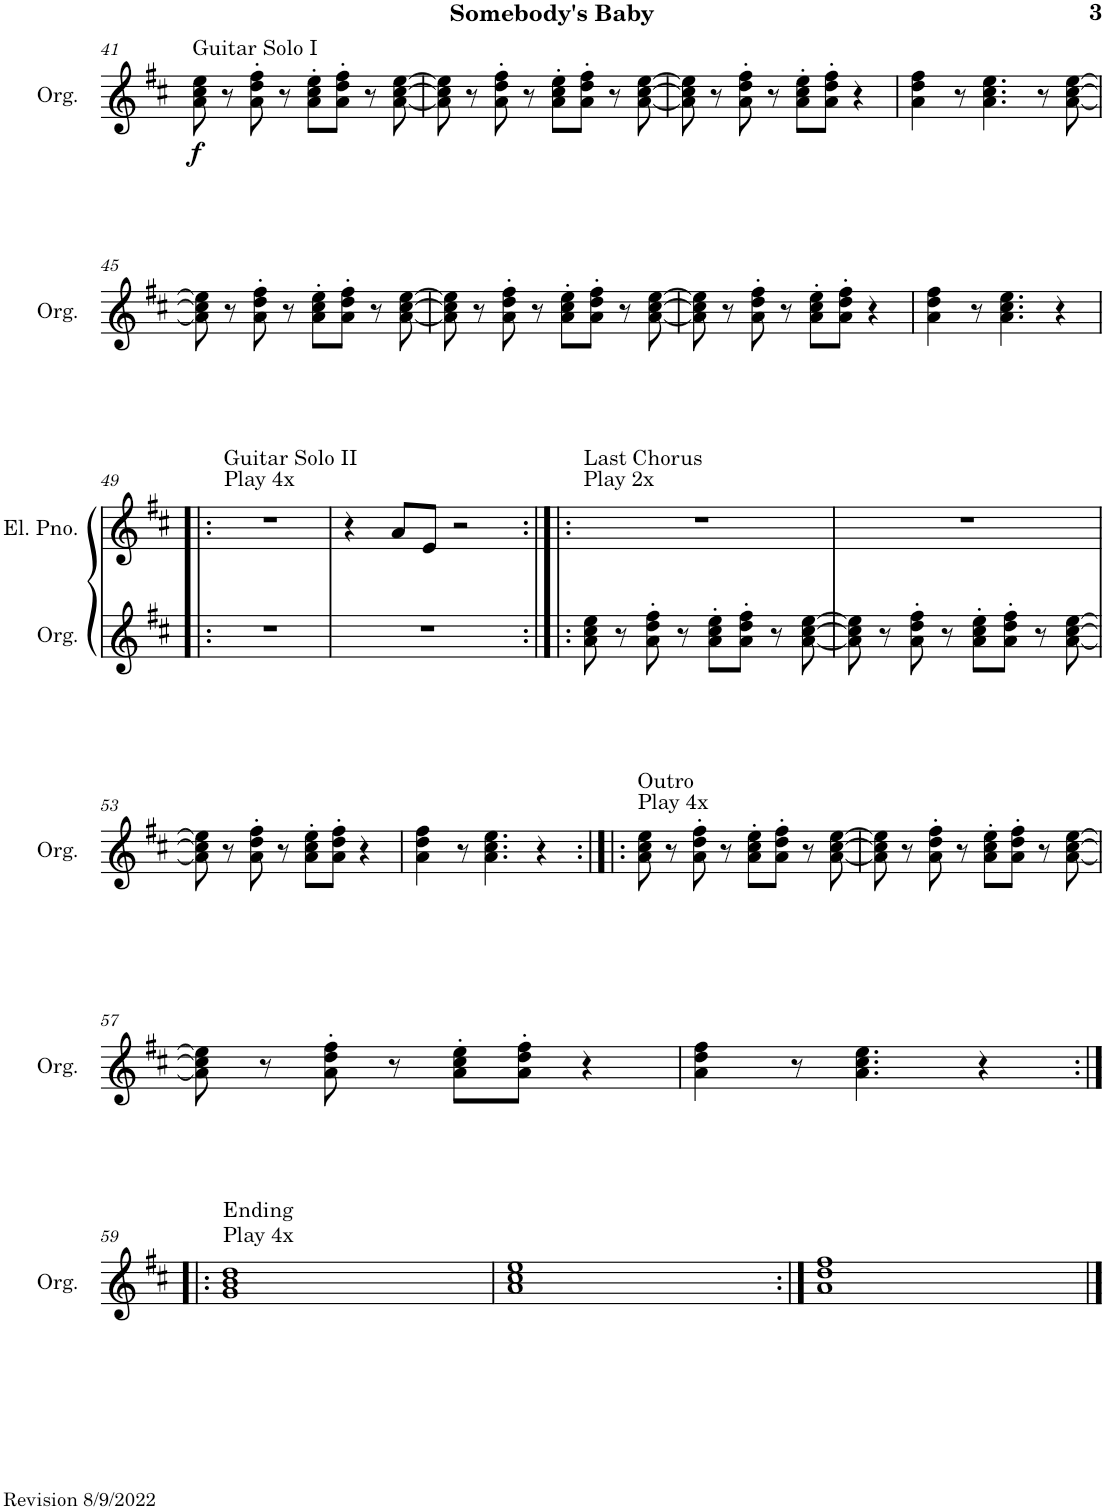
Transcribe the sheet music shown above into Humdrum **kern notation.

**kern	**dynam	**kern
*part2	*part2	*part1
*staff2	*staff2	*staff1
*I"Organ	*	*I"El. Piano
*I'Org.	*	*I'El. Pno.
!!LO:PB:g=z
*clefG2	*	*clefG2
*k[f#c#]	*	*k[f#c#]
*M4/4	*	*M4/4
=41	=41	=41
!	!	!LO:TX:a:t=Guitar Solo I
!	!LO:DY:b	!
8a\ 8cc#\ 8ee\	f	1r
8r	.	.
8a\' 8dd\' 8ff#\'	.	.
8r	.	.
8a\' 8cc#\' 8ee\'L	.	.
8a\' 8dd\' 8ff#\'J	.	.
8r	.	.
[8a\ [8cc#\ [8ee\	.	.
=42	=42	=42
8a\] 8cc#\] 8ee\]	.	1r
8r	.	.
8a\' 8dd\' 8ff#\'	.	.
8r	.	.
8a\' 8cc#\' 8ee\'L	.	.
8a\' 8dd\' 8ff#\'J	.	.
8r	.	.
[8a\ [8cc#\ [8ee\	.	.
=43	=43	=43
8a\] 8cc#\] 8ee\]	.	1r
8r	.	.
8a\' 8dd\' 8ff#\'	.	.
8r	.	.
8a\' 8cc#\' 8ee\'L	.	.
8a\' 8dd\' 8ff#\'J	.	.
4r	.	.
=44	=44	=44
4a\ 4dd\ 4ff#\	.	1r
8r	.	.
4.a\ 4.cc#\ 4.ee\	.	.
8r	.	.
[8a\ [8cc#\ [8ee\	.	.
!!LO:LB:g=z
=45	=45	=45
8a\] 8cc#\] 8ee\]	.	1r
8r	.	.
8a\' 8dd\' 8ff#\'	.	.
8r	.	.
8a\' 8cc#\' 8ee\'L	.	.
8a\' 8dd\' 8ff#\'J	.	.
8r	.	.
[8a\ [8cc#\ [8ee\	.	.
=46	=46	=46
8a\] 8cc#\] 8ee\]	.	1r
8r	.	.
8a\' 8dd\' 8ff#\'	.	.
8r	.	.
8a\' 8cc#\' 8ee\'L	.	.
8a\' 8dd\' 8ff#\'J	.	.
8r	.	.
[8a\ [8cc#\ [8ee\	.	.
=47	=47	=47
8a\] 8cc#\] 8ee\]	.	1r
8r	.	.
8a\' 8dd\' 8ff#\'	.	.
8r	.	.
8a\' 8cc#\' 8ee\'L	.	.
8a\' 8dd\' 8ff#\'J	.	.
4r	.	.
=48	=48	=48
4a\ 4dd\ 4ff#\	.	1r
8r	.	.
4.a\ 4.cc#\ 4.ee\	.	.
4r	.	.
!!LO:LB:g=z
=49!|:	=49!|:	=49!|:
!	!	!LO:TX:a:t=Play 4x
!	!	!LO:TX:a:t=Guitar Solo II
1r	.	1r
=50	=50	=50
1r	.	4r
.	.	8a/L
.	.	8e/J
.	.	2r
=51:|!|:	=51:|!|:	=51:|!|:
!	!	!LO:TX:a:t=Play 2x
!	!	!LO:TX:a:t=Last Chorus
8a\ 8cc#\ 8ee\	.	1r
8r	.	.
8a\' 8dd\' 8ff#\'	.	.
8r	.	.
8a\' 8cc#\' 8ee\'L	.	.
8a\' 8dd\' 8ff#\'J	.	.
8r	.	.
[8a\ [8cc#\ [8ee\	.	.
=52	=52	=52
8a\] 8cc#\] 8ee\]	.	1r
8r	.	.
8a\' 8dd\' 8ff#\'	.	.
8r	.	.
8a\' 8cc#\' 8ee\'L	.	.
8a\' 8dd\' 8ff#\'J	.	.
8r	.	.
[8a\ [8cc#\ [8ee\	.	.
!!LO:LB:g=z
=53	=53	=53
8a\] 8cc#\] 8ee\]	.	1r
8r	.	.
8a\' 8dd\' 8ff#\'	.	.
8r	.	.
8a\' 8cc#\' 8ee\'L	.	.
8a\' 8dd\' 8ff#\'J	.	.
4r	.	.
=54	=54	=54
4a\ 4dd\ 4ff#\	.	1r
8r	.	.
4.a\ 4.cc#\ 4.ee\	.	.
4r	.	.
=55:|!|:	=55:|!|:	=55:|!|:
!	!	!LO:TX:a:t=Play 4x
!	!	!LO:TX:a:t=Outro
8a\ 8cc#\ 8ee\	.	1r
8r	.	.
8a\' 8dd\' 8ff#\'	.	.
8r	.	.
8a\' 8cc#\' 8ee\'L	.	.
8a\' 8dd\' 8ff#\'J	.	.
8r	.	.
[8a\ [8cc#\ [8ee\	.	.
=56	=56	=56
8a\] 8cc#\] 8ee\]	.	1r
8r	.	.
8a\' 8dd\' 8ff#\'	.	.
8r	.	.
8a\' 8cc#\' 8ee\'L	.	.
8a\' 8dd\' 8ff#\'J	.	.
8r	.	.
[8a\ [8cc#\ [8ee\	.	.
!!LO:LB:g=z
=57	=57	=57
8a\] 8cc#\] 8ee\]	.	1r
8r	.	.
8a\' 8dd\' 8ff#\'	.	.
8r	.	.
8a\' 8cc#\' 8ee\'L	.	.
8a\' 8dd\' 8ff#\'J	.	.
4r	.	.
=58	=58	=58
4a\ 4dd\ 4ff#\	.	1r
8r	.	.
4.a\ 4.cc#\ 4.ee\	.	.
4r	.	.
!!LO:LB:g=z
=59:|!|:	=59:|!|:	=59:|!|:
!	!	!LO:TX:a:t=Play 4x
!	!	!LO:TX:a:t=Ending
1g 1b 1dd	.	1r
=60	=60	=60
1a 1cc# 1ee	.	1r
=61:|!	=61:|!	=61:|!
1a 1dd 1ff#	.	1r
==	==	==
*-	*-	*-
